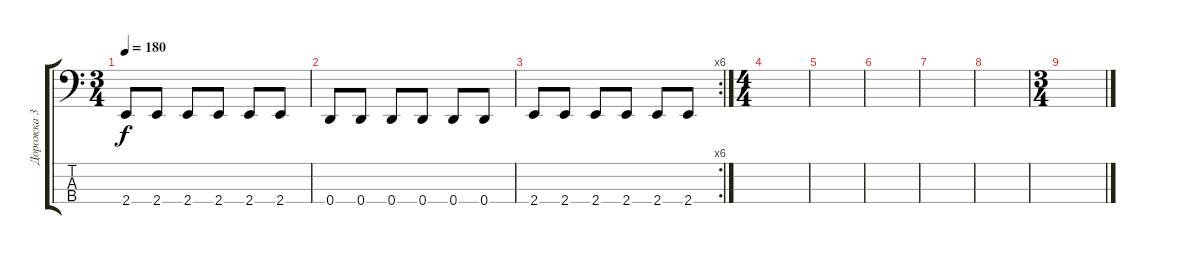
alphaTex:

\track ("Дорожка 3" "Дорожка 3") {instrument electricbassfinger}
\staff {score tabs}
\tuning (G2 D2 A1 D1) {hide}
\ts (3 4)
\tempo 180
\clef f4
\ks c
2.4.8{dy f} 2.4.8 2.4.8 2.4.8 2.4.8 2.4.8 |
0.4.8 0.4.8 0.4.8 0.4.8 0.4.8 0.4.8 |
\rc 6
2.4.8 2.4.8 2.4.8 2.4.8 2.4.8 2.4.8 |
\ts (4 4)
|
|
|
|
|
\ts (3 4)
